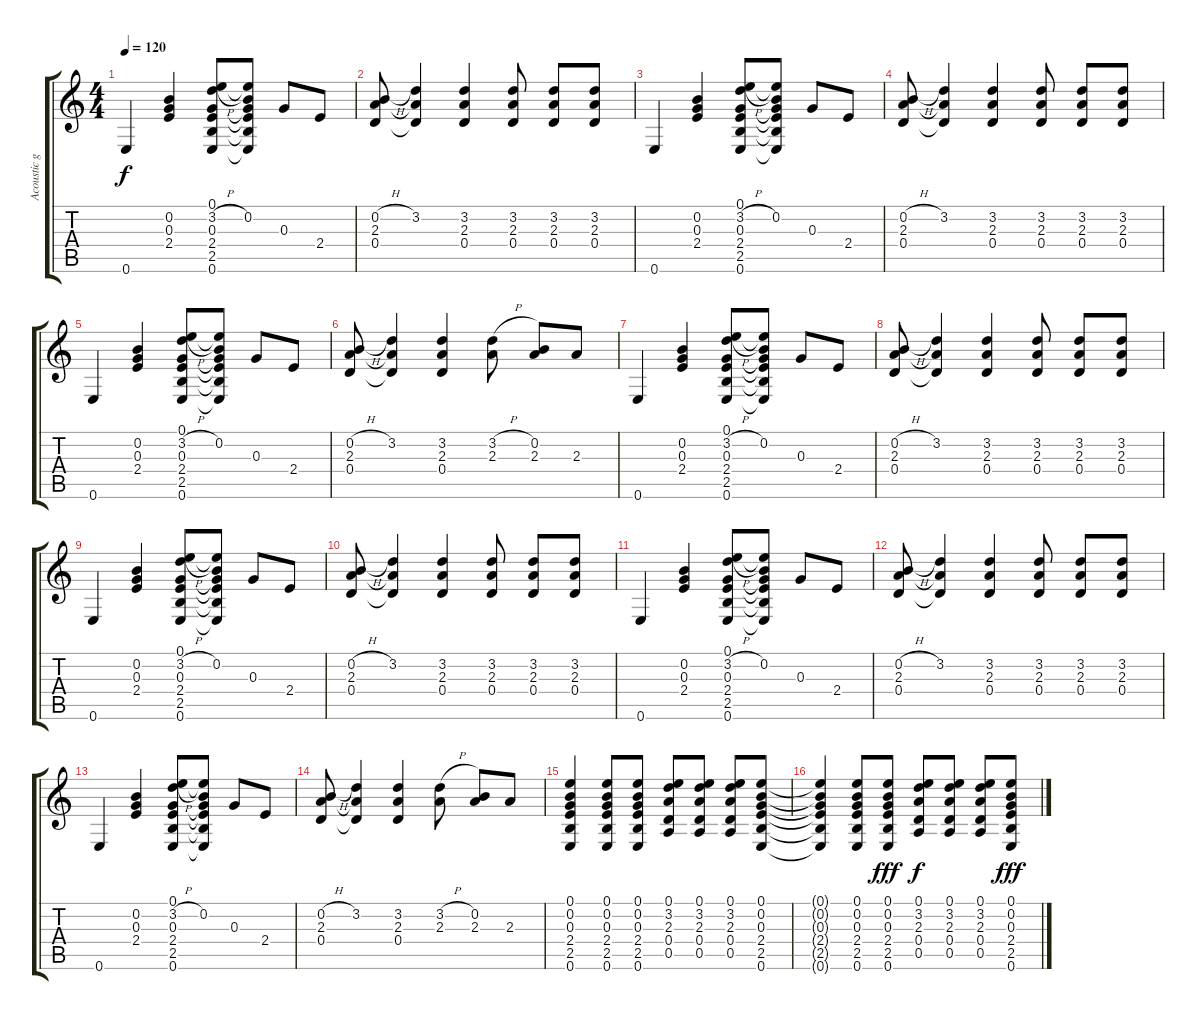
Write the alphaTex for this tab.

\track ("Acoustic guitar" "Acoustic g") {instrument acousticguitarsteel}
\staff {score tabs}
\tuning (E4 B3 G3 D3 A2 E2) {hide}
\ts (4 4)
\tempo 120
\clef g2
\ks c
0.6.4{dy f} (0.2 0.3 2.4).4 (0.1 3.2{h} 0.3 2.4 2.5 0.6).8 (0.1{t} 0.2 0.3{t} 2.4{t} 2.5{t} 0.6{t}).8 0.3.8 2.4.8 |
(0.2{h} 2.3 0.4).8 (3.2 2.3{t} 0.4{t}).4 (3.2 2.3 0.4).4 (3.2 2.3 0.4).8 (3.2 2.3 0.4).8 (3.2 2.3 0.4).8 |
0.6.4 (0.2 0.3 2.4).4 (0.1 3.2{h} 0.3 2.4 2.5 0.6).8 (0.1{t} 0.2 0.3{t} 2.4{t} 2.5{t} 0.6{t}).8 0.3.8 2.4.8 |
(0.2{h} 2.3 0.4).8 (3.2 2.3{t} 0.4{t}).4 (3.2 2.3 0.4).4 (3.2 2.3 0.4).8 (3.2 2.3 0.4).8 (3.2 2.3 0.4).8 |
0.6.4 (0.2 0.3 2.4).4 (0.1 3.2{h} 0.3 2.4 2.5 0.6).8 (0.1{t} 0.2 0.3{t} 2.4{t} 2.5{t} 0.6{t}).8 0.3.8 2.4.8 |
(0.2{h} 2.3 0.4).8 (3.2 2.3{t} 0.4{t}).4 (3.2 2.3 0.4).4 (3.2{h} 2.3).8 (0.2 2.3).8 2.3.8 |
0.6.4 (0.2 0.3 2.4).4 (0.1 3.2{h} 0.3 2.4 2.5 0.6).8 (0.1{t} 0.2 0.3{t} 2.4{t} 2.5{t} 0.6{t}).8 0.3.8 2.4.8 |
(0.2{h} 2.3 0.4).8 (3.2 2.3{t} 0.4{t}).4 (3.2 2.3 0.4).4 (3.2 2.3 0.4).8 (3.2 2.3 0.4).8 (3.2 2.3 0.4).8 |
0.6.4 (0.2 0.3 2.4).4 (0.1 3.2{h} 0.3 2.4 2.5 0.6).8 (0.1{t} 0.2 0.3{t} 2.4{t} 2.5{t} 0.6{t}).8 0.3.8 2.4.8 |
(0.2{h} 2.3 0.4).8 (3.2 2.3{t} 0.4{t}).4 (3.2 2.3 0.4).4 (3.2 2.3 0.4).8 (3.2 2.3 0.4).8 (3.2 2.3 0.4).8 |
0.6.4 (0.2 0.3 2.4).4 (0.1 3.2{h} 0.3 2.4 2.5 0.6).8 (0.1{t} 0.2 0.3{t} 2.4{t} 2.5{t} 0.6{t}).8 0.3.8 2.4.8 |
(0.2{h} 2.3 0.4).8 (3.2 2.3{t} 0.4{t}).4 (3.2 2.3 0.4).4 (3.2 2.3 0.4).8 (3.2 2.3 0.4).8 (3.2 2.3 0.4).8 |
0.6.4 (0.2 0.3 2.4).4 (0.1 3.2{h} 0.3 2.4 2.5 0.6).8 (0.1{t} 0.2 0.3{t} 2.4{t} 2.5{t} 0.6{t}).8 0.3.8 2.4.8 |
(0.2{h} 2.3 0.4).8 (3.2 2.3{t} 0.4{t}).4 (3.2 2.3 0.4).4 (3.2{h} 2.3).8 (0.2 2.3).8 2.3.8 |
(0.1 0.2 0.3 2.4 2.5 0.6).4{volume 15} (0.1 0.2 0.3 2.4 2.5 0.6).8 (0.1 0.2 0.3 2.4 2.5 0.6).8 (0.1 3.2 2.3 0.4 0.5).8 (0.1 3.2 2.3 0.4 0.5).8 (0.1 3.2 2.3 0.4 0.5).8 (0.1 0.2 0.3 2.4 2.5 0.6).8 |
(0.1{t} 0.2{t} 0.3{t} 2.4{t} 2.5{t} 0.6{t}).4 (0.1 0.2 0.3 2.4 2.5 0.6).8 (0.1 0.2 0.3 2.4 2.5 0.6).8{dy fff} (0.1 3.2 2.3 0.4 0.5).8{dy f} (0.1 3.2 2.3 0.4 0.5).8 (0.1 3.2 2.3 0.4 0.5).8 (0.1 0.2 0.3 2.4 2.5 0.6).8{dy fff}
